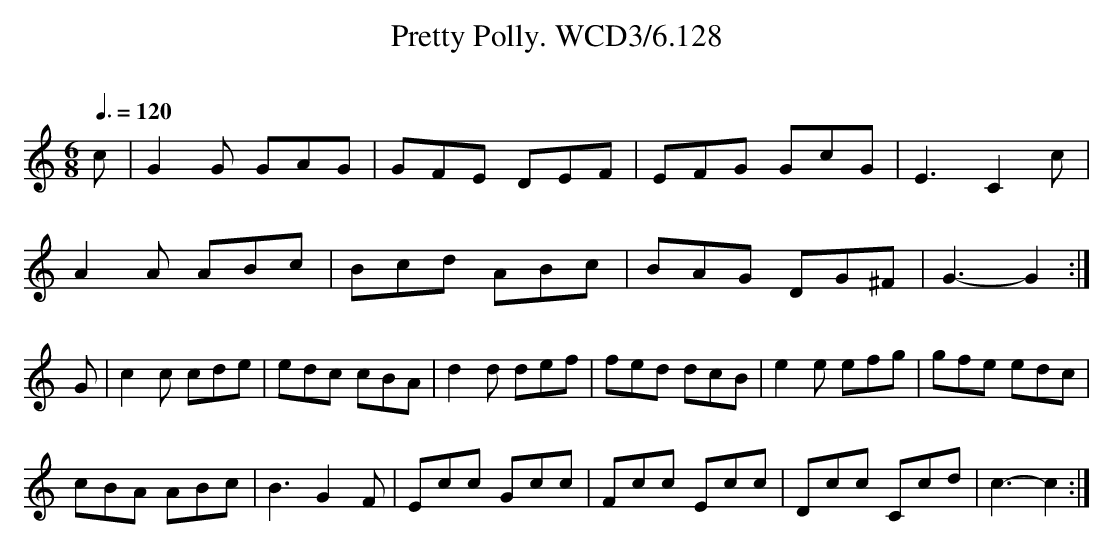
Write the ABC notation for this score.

X:1
T:Pretty Polly. WCD3/6.128
O:
M:6/8
L:1/8
Q:3/8=120
K:C
c|G2 G GAG|GFE DEF|EFG GcG|E3 C2 c|
A2 A ABc|Bcd ABc|BAG DG^F|G3-G2:|
G|c2 c cde|edc cBA|d2 d def|fed dcB|e2 e efg|gfe edc|
cBA ABc|B3 G2 F|Ecc Gcc|Fcc Ecc|Dcc Ccd|c3-c2:|
